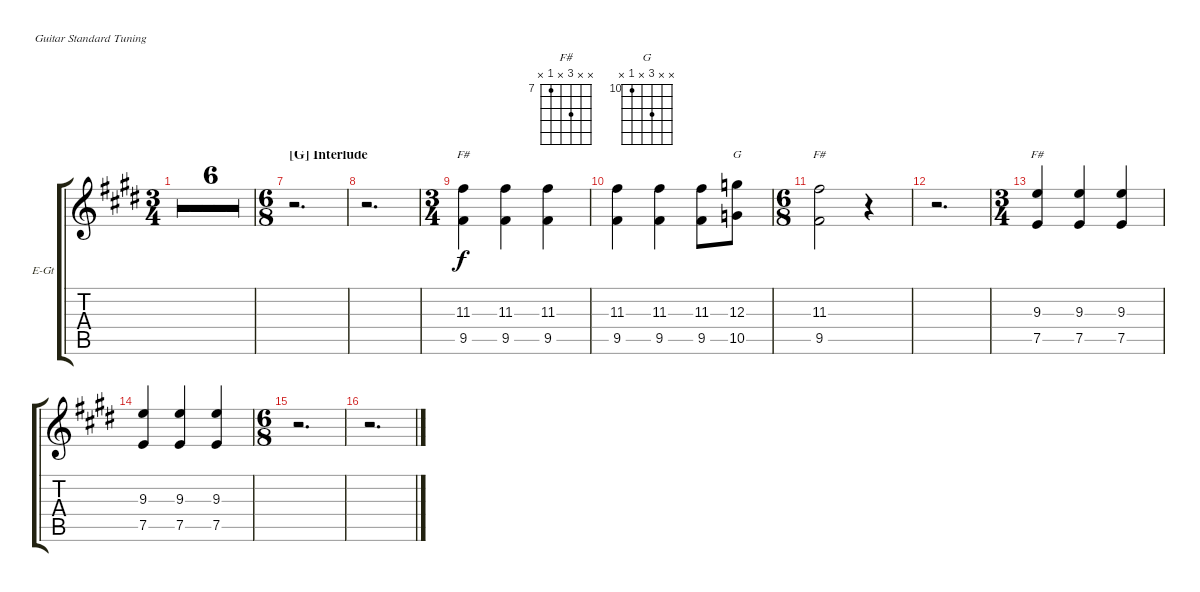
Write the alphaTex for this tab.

\defaultSystemsLayout 4
\bracketExtendMode groupsimilarinstruments
\firstSystemTrackNameOrientation horizontal
\otherSystemsTrackNameOrientation horizontal
\track ("Additional Gtr " "E-Gt") {multiBarRest instrument distortionguitar}
\staff {score tabs}
\tuning (E4 B3 G3 D3 A2 E2)
\chord ("F#" x x 11 x 9 x) {firstfret 9}
\chord ("G" x x 12 x 10 x) {firstfret 10}
\chord ("F#" x x 9 x 7 x) {firstfret 7}
\ts (3 4)
\tempo
165.176
\accidentals auto
\clef g2
\ottava regular
\simile none
\ks e
r.2{d dy f} |
r.2{d} |
r.2{d} |
r.2{d} |
r.2{d} |
r.2{d} |
\ts (6 8)
\section ("G" "Interlude")
r.2{d} |
r.2{d} |
\ts (3 4)
(9.5 11.3).4{ch "F#"} (9.5 11.3).4 (9.5 11.3).4 |
(9.5 11.3).4 (9.5 11.3).4 (9.5 11.3).8 (10.5 12.3).8{ch "G"} |
\ts (6 8)
(9.5 11.3).2{ch "F#"} r.4 |
r.2{d} |
\ts (3 4)
(7.5 9.3).4{ch "F#"} (7.5 9.3).4 (7.5 9.3).4 |
(7.5 9.3).4 (7.5 9.3).4 (7.5 9.3).4 |
\ts (6 8)
r.2{d} |
r.2{d}
